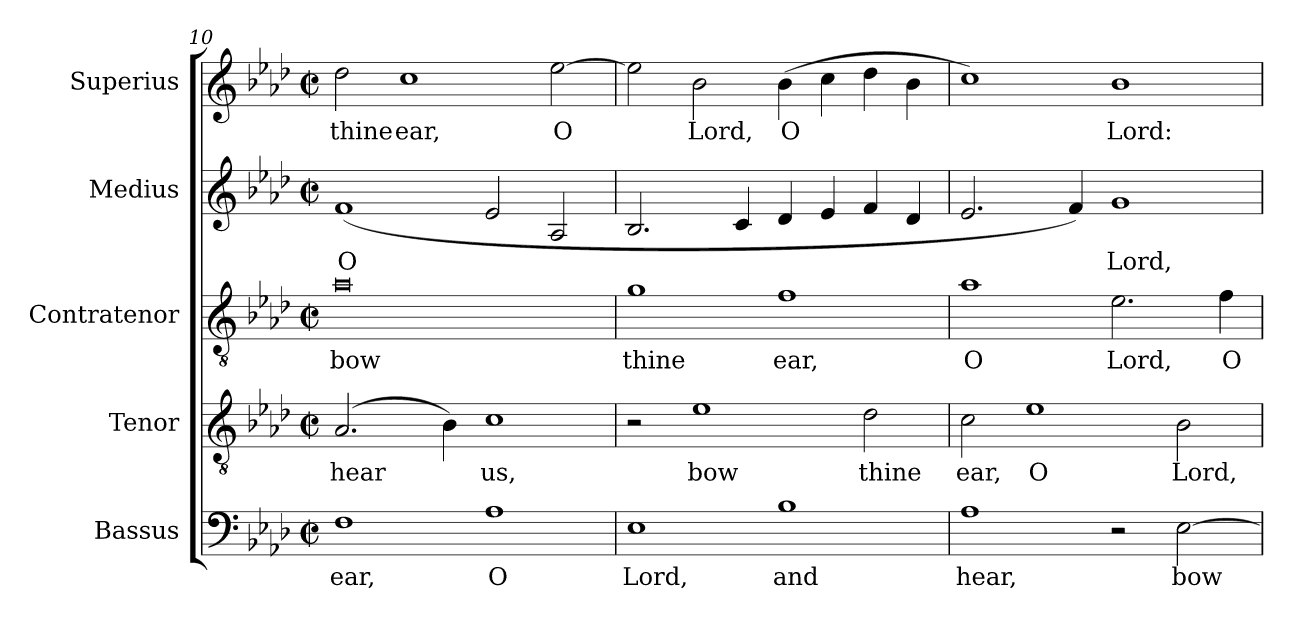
**kern	**text	**kern	**text	**kern	**text	**kern	**text	**kern	**text
*part5	*part5	*part4	*part4	*part3	*part3	*part2	*part2	*part1	*part1
*staff5	*staff5	*staff4	*staff4	*staff3	*staff3	*staff2	*staff2	*staff1	*staff1
*I"Bassus	*	*I"Tenor	*	*I"Contratenor	*	*I"Medius	*	*I"Superius	*
!!LO:PB:g=z
*clefF4	*	*clefGv2	*	*clefGv2	*	*clefG2	*	*clefG2	*
*k[b-e-a-d-]	*	*k[b-e-a-d-]	*	*k[b-e-a-d-]	*	*k[b-e-a-d-]	*	*k[b-e-a-d-]	*
*A-:	*	*A-:	*	*A-:	*	*A-:	*	*A-:	*
*M2/2	*	*M2/2	*	*M2/2	*	*M2/2	*	*M2/2	*
*met(c|)	*	*met(c|)	*	*met(c|)	*	*met(c|)	*	*met(c|)	*
=10	=10	=10	=10	=10	=10	=10	=10	=10	=10
!	!LO:LY:b	!	!LO:LY:b	!	!LO:LY:b	!	!LO:LY:b	!	!LO:LY:b
1F	ear,	(>2.A-/	hear	0a-	bow	(<1f	O	2dd-\	thine
!	!	!	!	!	!	!	!	!	!LO:LY:b
.	.	.	.	.	.	.	.	1cc	ear,
.	.	4B-\)	.	.	.	.	.	.	.
!	!LO:LY:b	!	!LO:LY:b	!	!	!	!	!	!
1A-	O	1c	us,	.	.	2e-/	.	.	.
!	!	!	!	!	!	!	!	!	!LO:LY:b
.	.	.	.	.	.	2A-/	.	[>2ee-\	O
=11	=11	=11	=11	=11	=11	=11	=11	=11	=11
!	!LO:LY:b	!	!	!	!LO:LY:b	!	!	!	!
1E-	Lord,	2r	.	1g	thine	2.B-/	.	2ee-\]	.
!	!	!	!LO:LY:b	!	!	!	!	!	!LO:LY:b
.	.	1e-	bow	.	.	.	.	2b-\	Lord,
.	.	.	.	.	.	4c/	.	.	.
!	!LO:LY:b	!	!	!	!LO:LY:b	!	!	!	!LO:LY:b
1B-	and	.	.	1f	ear,	4d-/	.	(>4b-\	O
.	.	.	.	.	.	4e-/	.	4cc\	.
!	!	!	!LO:LY:b	!	!	!	!	!	!
.	.	2d-\	thine	.	.	4f/	.	4dd-\	.
.	.	.	.	.	.	4d-/	.	4b-\	.
=12	=12	=12	=12	=12	=12	=12	=12	=12	=12
!	!LO:LY:b	!	!LO:LY:b	!	!LO:LY:b	!	!	!	!
1A-	hear,	2c\	ear,	1a-	O	2.e-/	.	1cc)	.
!	!	!	!LO:LY:b	!	!	!	!	!	!
.	.	1e-	O	.	.	.	.	.	.
.	.	.	.	.	.	4f/)	.	.	.
!	!	!	!	!	!LO:LY:b	!	!LO:LY:b	!	!LO:LY:b
2r	.	.	.	2.e-\	Lord,	1g	Lord,	1b-	Lord:
!	!LO:LY:b	!	!LO:LY:b	!	!	!	!	!	!
[>2E-\	bow	2B-\	Lord,	.	.	.	.	.	.
!	!	!	!	!	!LO:LY:b	!	!	!	!
.	.	.	.	4f\	O	.	.	.	.
=	=	=	=	=	=	=	=	=	=
*-	*-	*-	*-	*-	*-	*-	*-	*-	*-
